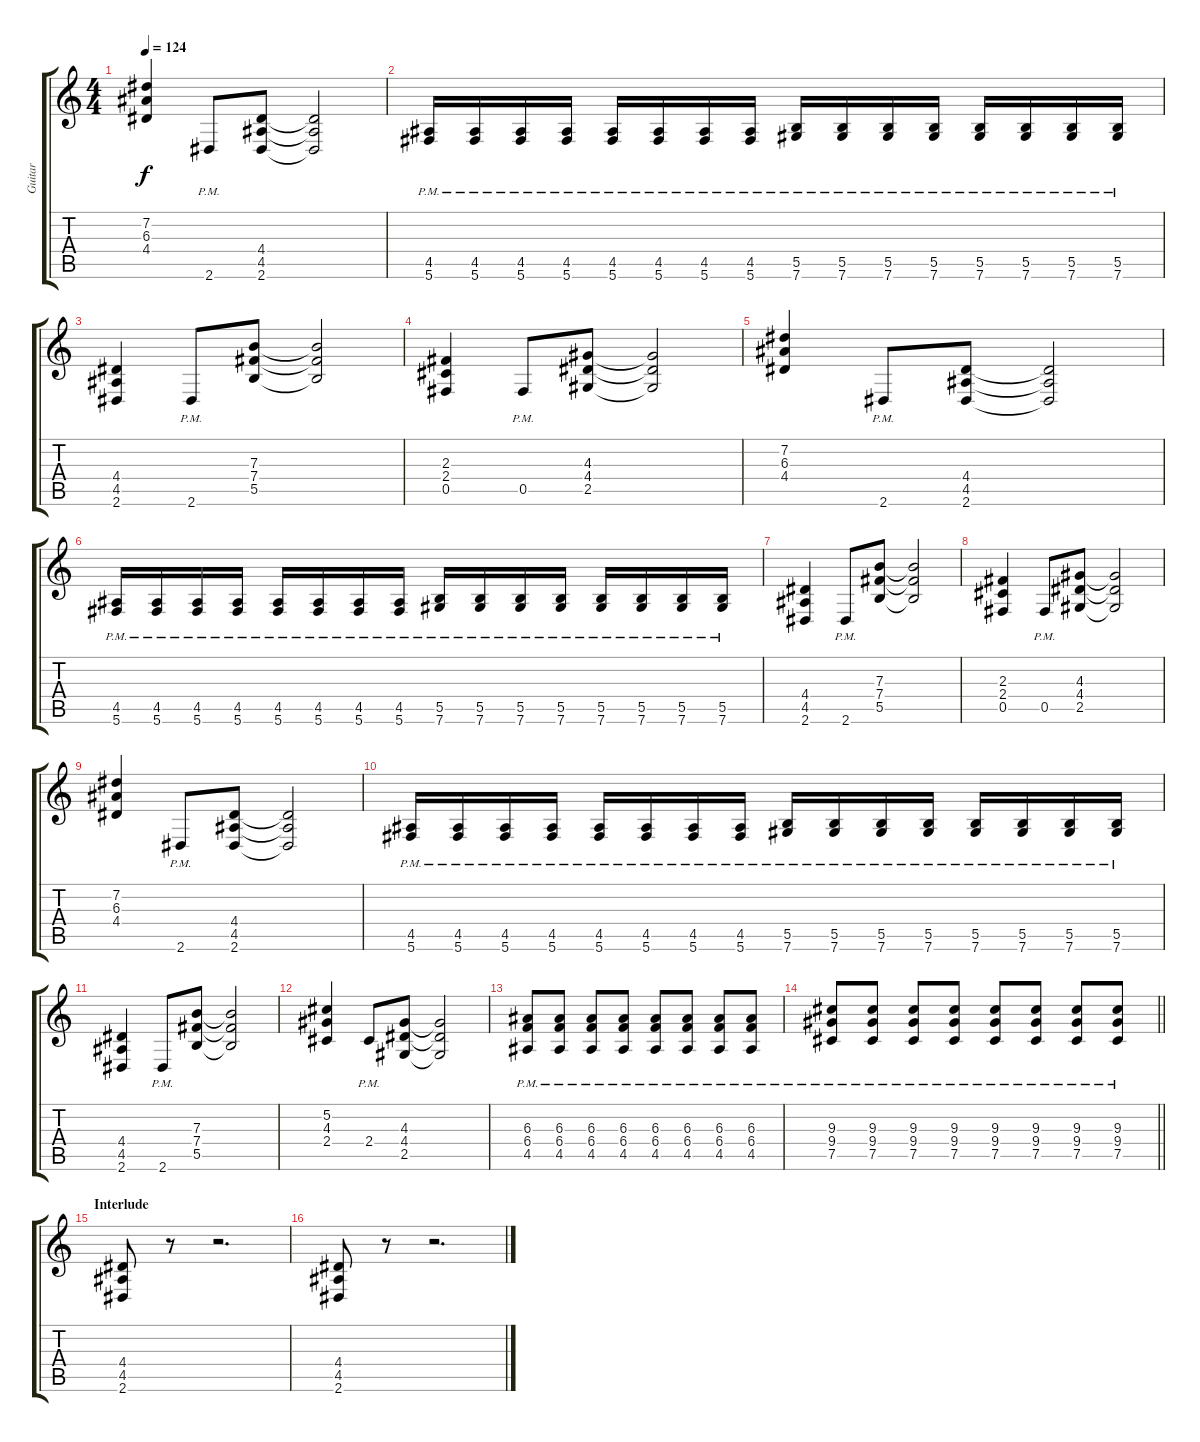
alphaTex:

\track ("Guitar" "Guitar") {instrument distortionguitar}
\staff {score tabs}
\tuning (Db4 Ab3 E3 B2 Gb2 Db2) {hide}
\ts (4 4)
\tempo 124
\clef g2
\ks c
(7.2 6.3 4.4).4{dy f} 2.6{pm}.8 (4.4 4.5 2.6).8 (4.4{t} 4.5{t} 2.6{t}).2 |
(4.5{pm} 5.6{pm}).16 (4.5{pm} 5.6{pm}).16 (4.5{pm} 5.6{pm}).16 (4.5{pm} 5.6{pm}).16 (4.5{pm} 5.6{pm}).16 (4.5{pm} 5.6{pm}).16 (4.5{pm} 5.6{pm}).16 (4.5{pm} 5.6{pm}).16 (5.5{pm} 7.6).16 (5.5{pm} 7.6).16 (5.5{pm} 7.6).16 (5.5{pm} 7.6).16 (5.5{pm} 7.6).16 (5.5{pm} 7.6).16 (5.5{pm} 7.6).16 (5.5{pm} 7.6).16 |
(4.4 4.5 2.6).4 2.6{pm}.8 (7.3 7.4 5.5).8 (7.3{t} 7.4{t} 5.5{t}).2 |
(2.3 2.4 0.5).4 0.5{pm}.8 (4.3 4.4 2.5).8 (4.3{t} 4.4{t} 2.5{t}).2 |
(7.2 6.3 4.4).4 2.6{pm}.8 (4.4 4.5 2.6).8 (4.4{t} 4.5{t} 2.6{t}).2 |
(4.5{pm} 5.6{pm}).16 (4.5{pm} 5.6{pm}).16 (4.5{pm} 5.6{pm}).16 (4.5{pm} 5.6{pm}).16 (4.5{pm} 5.6{pm}).16 (4.5{pm} 5.6{pm}).16 (4.5{pm} 5.6{pm}).16 (4.5{pm} 5.6{pm}).16 (5.5{pm} 7.6).16 (5.5{pm} 7.6).16 (5.5{pm} 7.6).16 (5.5{pm} 7.6).16 (5.5{pm} 7.6).16 (5.5{pm} 7.6).16 (5.5{pm} 7.6).16 (5.5{pm} 7.6).16 |
(4.4 4.5 2.6).4 2.6{pm}.8 (7.3 7.4 5.5).8 (7.3{t} 7.4{t} 5.5{t}).2 |
(2.3 2.4 0.5).4 0.5{pm}.8 (4.3 4.4 2.5).8 (4.3{t} 4.4{t} 2.5{t}).2 |
(7.2 6.3 4.4).4 2.6{pm}.8 (4.4 4.5 2.6).8 (4.4{t} 4.5{t} 2.6{t}).2 |
(4.5{pm} 5.6{pm}).16 (4.5{pm} 5.6{pm}).16 (4.5{pm} 5.6{pm}).16 (4.5{pm} 5.6{pm}).16 (4.5{pm} 5.6{pm}).16 (4.5{pm} 5.6{pm}).16 (4.5{pm} 5.6{pm}).16 (4.5{pm} 5.6{pm}).16 (5.5{pm} 7.6).16 (5.5{pm} 7.6).16 (5.5{pm} 7.6).16 (5.5{pm} 7.6).16 (5.5{pm} 7.6).16 (5.5{pm} 7.6).16 (5.5{pm} 7.6).16 (5.5{pm} 7.6).16 |
(4.4 4.5 2.6).4 2.6{pm}.8 (7.3 7.4 5.5).8 (7.3{t} 7.4{t} 5.5{t}).2 |
(5.2 4.3 2.4).4 2.4{pm}.8 (4.3 4.4 2.5).8 (4.3{t} 4.4{t} 2.5{t}).2 |
(6.3{pm} 6.4{pm} 4.5{pm}).8 (6.3{pm} 6.4{pm} 4.5{pm}).8 (6.3{pm} 6.4{pm} 4.5{pm}).8 (6.3{pm} 6.4{pm} 4.5{pm}).8 (6.3{pm} 6.4{pm} 4.5{pm}).8 (6.3{pm} 6.4{pm} 4.5{pm}).8 (6.3{pm} 6.4{pm} 4.5{pm}).8 (6.3{pm} 6.4{pm} 4.5{pm}).8 |
\barLineRight lightlight
(9.3 9.4{pm} 7.5).8 (9.3 9.4{pm} 7.5).8 (9.3 9.4{pm} 7.5).8 (9.3 9.4{pm} 7.5).8 (9.3 9.4{pm} 7.5).8 (9.3 9.4{pm} 7.5).8 (9.3 9.4{pm} 7.5).8 (9.3 9.4{pm} 7.5).8 |
\section ("" "Interlude")
(4.4 4.5 2.6).8{balance 8} r.8 r.2{d} |
(4.4 4.5 2.6).8 r.8 r.2{d}
